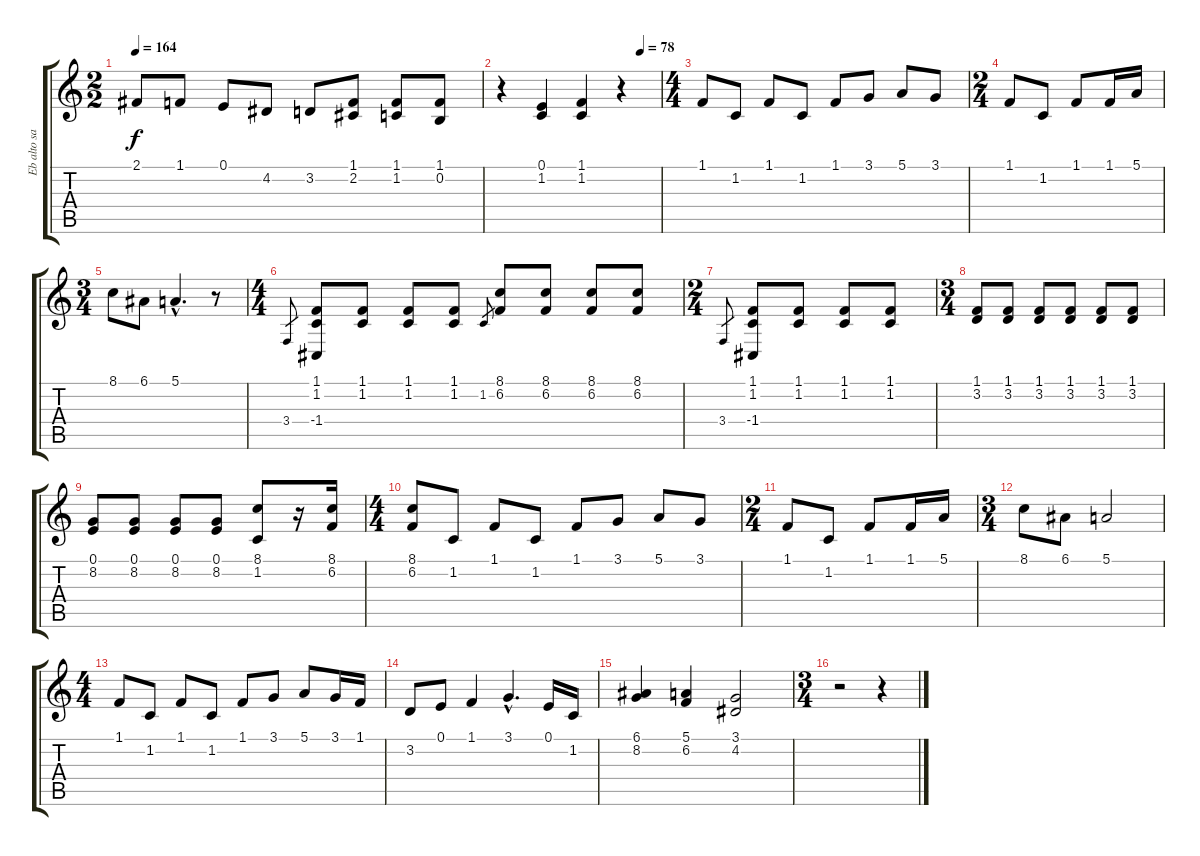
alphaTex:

\track ("Eb alto sax" "Eb alto sa") {instrument altosax}
\staff {score tabs}
\tuning (E4 B3 G3 D3 A2 E2) {hide}
\ts (2 2)
\tempo 164
\clef g2
\ks c
2.1.8{dy f} 1.1.8 0.1.8 4.2.8 3.2.8 (1.1 2.2).8 (1.1 1.2).8 (1.1 0.2).8 |
\tempo (78 0.875)
r.4 (0.1 1.2).4 (1.1 1.2).4 r.4 |
\ts (4 4)
1.1.8 1.2.8 1.1.8 1.2.8 1.1.8 3.1.8 5.1.8 3.1.8 |
\ts (2 4)
1.1.8 1.2.8 1.1.8 1.1.16 5.1.16 |
\ts (3 4)
8.1.8 6.1.8 5.1{hac}.4{d} r.8 |
\ts (4 4)
3.4.8{gr} (1.1 1.2 -1.4).8 (1.1 1.2).8 (1.1 1.2).8 (1.1 1.2).8 1.2.8{gr} (8.1 6.2).8 (8.1 6.2).8 (8.1 6.2).8 (8.1 6.2).8 |
\ts (2 4)
3.4.8{gr} (1.1 1.2 -1.4).8 (1.1 1.2).8 (1.1 1.2).8 (1.1 1.2).8 |
\ts (3 4)
(1.1 3.2).8 (1.1 3.2).8 (1.1 3.2).8 (1.1 3.2).8 (1.1 3.2).8 (1.1 3.2).8 |
(0.1 8.2).8 (0.1 8.2).8 (0.1 8.2).8 (0.1 8.2).8 (8.1 1.2).8 r.16 (8.1 6.2).16 |
\ts (4 4)
(8.1 6.2).8 1.2.8 1.1.8 1.2.8 1.1.8 3.1.8 5.1.8 3.1.8 |
\ts (2 4)
1.1.8 1.2.8 1.1.8 1.1.16 5.1.16 |
\ts (3 4)
8.1.8 6.1.8 5.1.2 |
\ts (4 4)
1.1.8 1.2.8 1.1.8 1.2.8 1.1.8 3.1.8 5.1.8 3.1.16 1.1.16 |
3.2.8 0.1.8 1.1.4 3.1{hac}.4{d} 0.1.16 1.2.16 |
(6.1 8.2).4 (5.1 6.2).4 (3.1 4.2).2 |
\ts (3 4)
r.2 r.4
